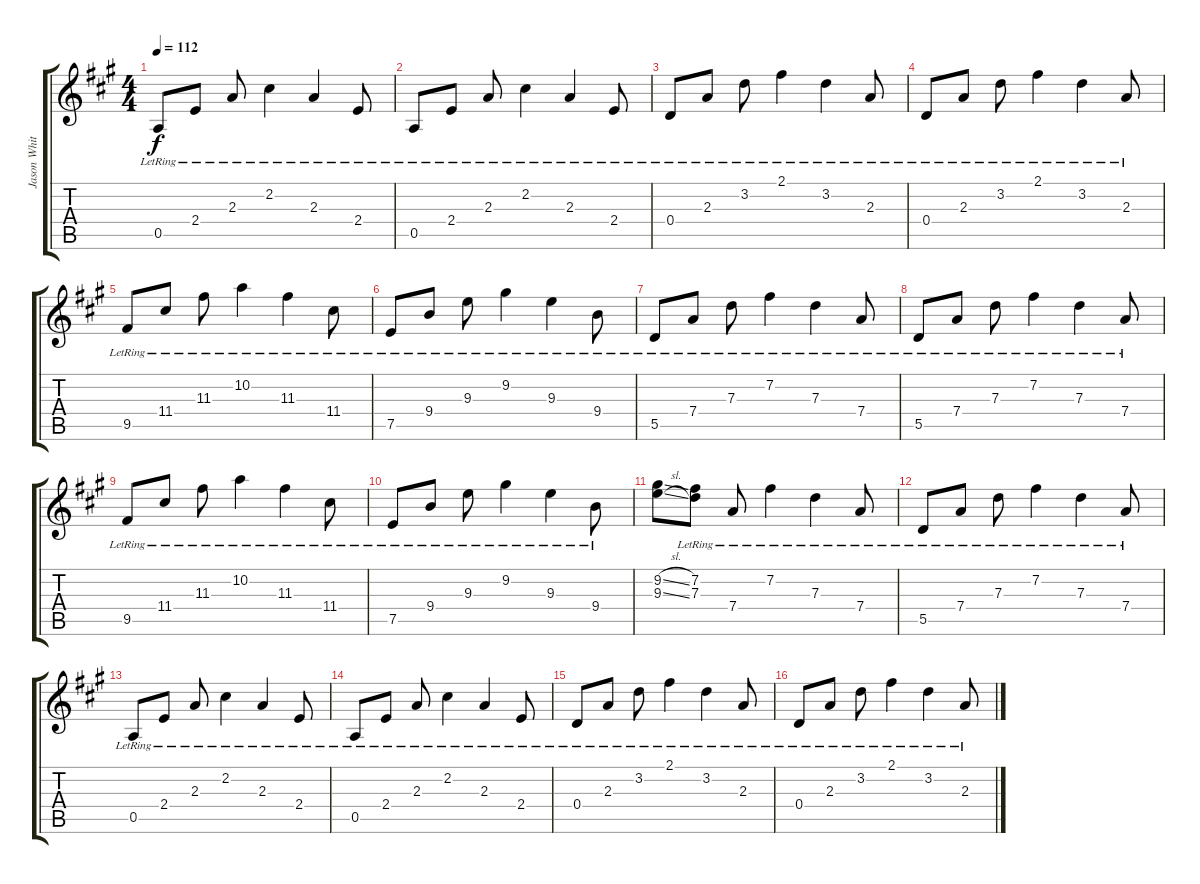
\track ("Jason White" "Jason Whit") {instrument electricguitarclean}
\staff {score tabs}
\tuning (E4 B3 G3 D3 A2 E2) {hide}
\ts (4 4)
\tempo 112
\clef g2
\ks a
0.5{lr}.8{dy f} 2.4{lr}.8 2.3{lr}.8 2.2{lr}.4 2.3{lr}.4 2.4{lr}.8 |
0.5{lr}.8 2.4{lr}.8 2.3{lr}.8 2.2{lr}.4 2.3{lr}.4 2.4{lr}.8 |
0.4{lr}.8 2.3{lr}.8 3.2{lr}.8 2.1{lr}.4 3.2{lr}.4 2.3{lr}.8 |
0.4{lr}.8 2.3{lr}.8 3.2{lr}.8 2.1{lr}.4 3.2{lr}.4 2.3{lr}.8 |
9.5{lr}.8 11.4{lr}.8 11.3{lr}.8 10.2{lr}.4 11.3{lr}.4 11.4{lr}.8 |
7.5{lr}.8 9.4{lr}.8 9.3{lr}.8 9.2{lr}.4 9.3{lr}.4 9.4{lr}.8 |
5.5{lr}.8 7.4{lr}.8 7.3{lr}.8 7.2{lr}.4 7.3{lr}.4 7.4{lr}.8 |
5.5{lr}.8 7.4{lr}.8 7.3{lr}.8 7.2{lr}.4 7.3{lr}.4 7.4{lr}.8 |
9.5{lr}.8 11.4{lr}.8 11.3{lr}.8 10.2{lr}.4 11.3{lr}.4 11.4{lr}.8 |
7.5{lr}.8 9.4{lr}.8 9.3{lr}.8 9.2{lr}.4 9.3{lr}.4 9.4{lr}.8 |
(9.2{sl} 9.3{sl}).8 (7.2{lr} 7.3{lr}).8 7.4{lr}.8 7.2{lr}.4 7.3{lr}.4 7.4{lr}.8 |
5.5{lr}.8 7.4{lr}.8 7.3{lr}.8 7.2{lr}.4 7.3{lr}.4 7.4{lr}.8 |
0.5{lr}.8 2.4{lr}.8 2.3{lr}.8 2.2{lr}.4 2.3{lr}.4 2.4{lr}.8 |
0.5{lr}.8 2.4{lr}.8 2.3{lr}.8 2.2{lr}.4 2.3{lr}.4 2.4{lr}.8 |
0.4{lr}.8 2.3{lr}.8 3.2{lr}.8 2.1{lr}.4 3.2{lr}.4 2.3{lr}.8 |
0.4{lr}.8 2.3{lr}.8 3.2{lr}.8 2.1{lr}.4 3.2{lr}.4 2.3{lr}.8
